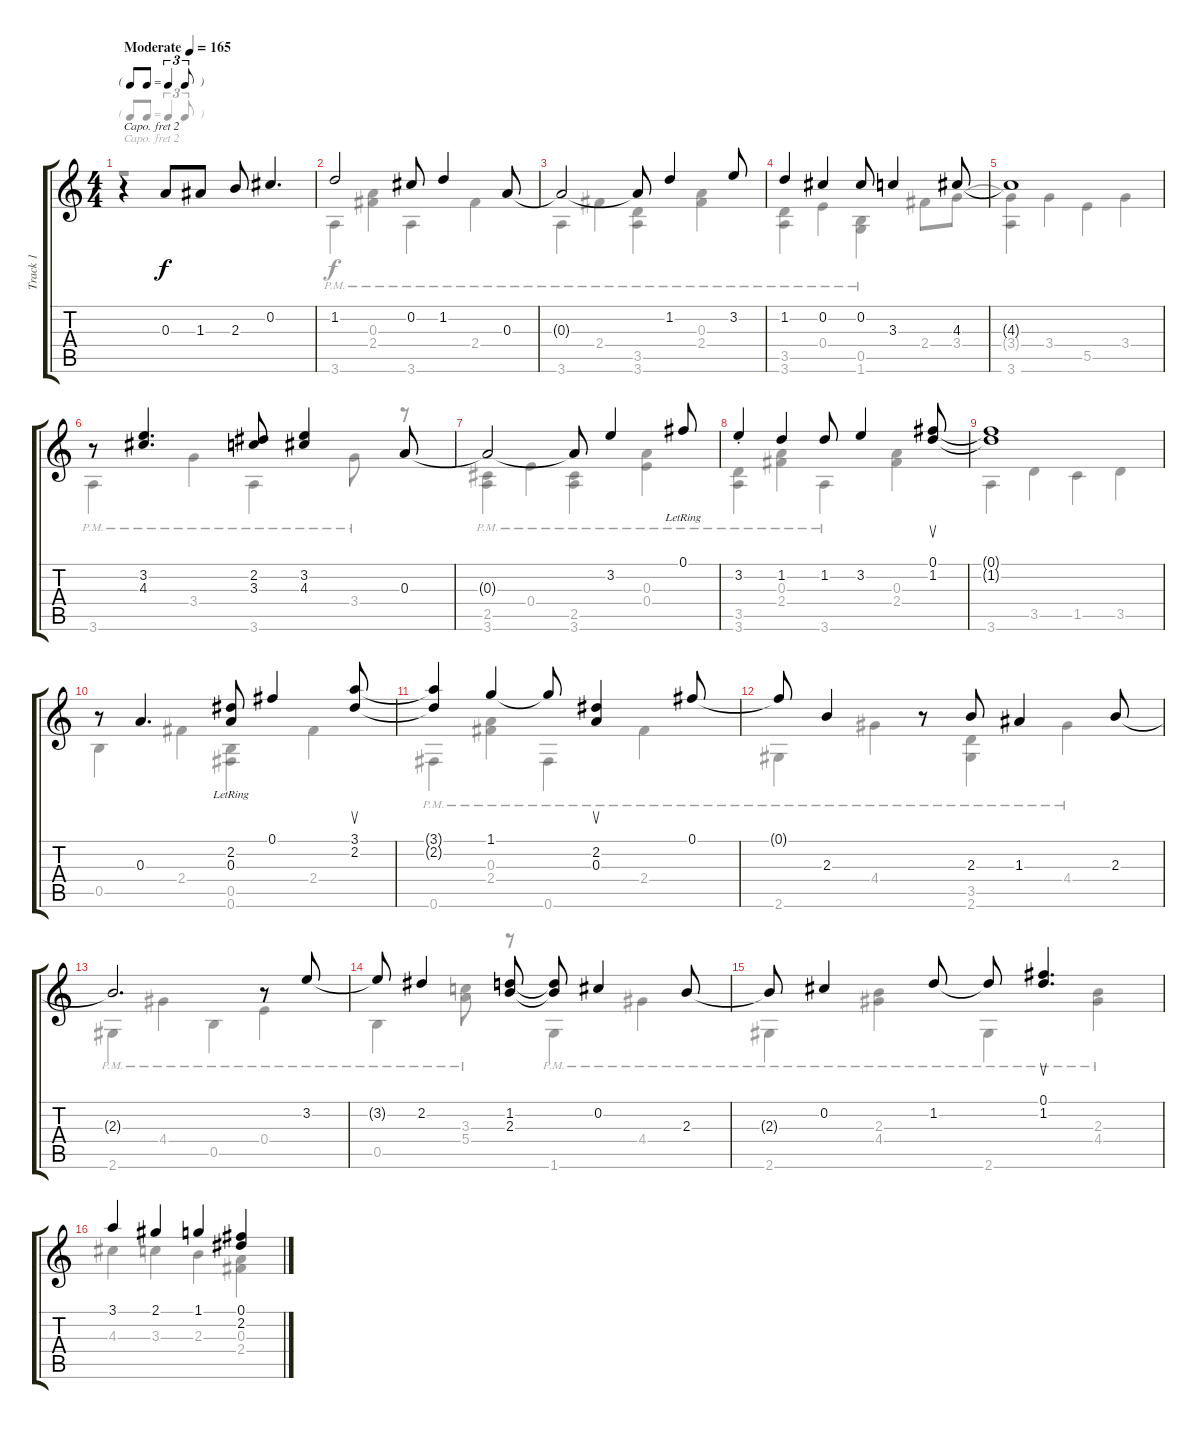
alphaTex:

\track ("Track 1" "Track 1") {instrument acousticguitarsteel}
\staff {score tabs}
\capo 2
\tuning (E4 B3 G3 D3 A2 E2) {hide}
\voice
\ts (4 4)
\tf triplet8th
\tempo (165 "Moderate")
\clef g2
\ks c
r.4{dy f instrument acousticguitarsteel} 0.3.8 1.3.8 2.3.8 0.2.4{d} |
1.2.2 0.2.8 1.2.4 0.3.8 |
0.3{t}.2 0.3{t}.8 1.2.4 3.2.8 |
1.2.4 0.2.4 0.2.8 3.3.4 4.3.8 |
4.3{t}.1 |
r.8 (3.2 4.3).4{d} (2.2 3.3).8 (3.2 4.3).4 0.3.8 |
0.3{t}.2 0.3{t}.8 3.2.4 0.1{lr}.8 |
3.2{st}.4 1.2.4 1.2.8 3.2.4 (0.1 1.2).8{su} |
(0.1{t} 1.2{t}).1 |
r.8 0.3.4{d} (2.2{lr} 0.3{lr}).8 0.1.4 (3.1 2.2).8{su} |
(3.1{t} 2.2{t}).4 1.1.4 1.1{t}.8 (2.2 0.3).4{su} 0.1.8 |
0.1{t}.8 2.3.4 r.8 2.3.8 1.3.4 2.3.8 |
2.3{t}.2{d} r.8 3.2.8 |
3.2{t}.8 2.2.4 (1.2 2.3).8 (1.2{t} 2.3{t}).8 0.2.4 2.3.8 |
2.3{t}.8 0.2.4 1.2.8 1.2{t}.8 (0.1 1.2).4{d su} |
3.1.4 2.1.4 1.1.4 (0.1 2.2).4
\voice
\clef g2
\ottava regular
\simile none
\ks c
r.1{dy f} |
3.6{pm}.4 (0.3{pm} 2.4{pm}).4 3.6{pm}.4 2.4{pm}.4 |
3.6{pm}.4 2.4{pm}.4 (3.5{pm} 3.6{pm}).4 (0.3{pm} 2.4{pm}).4 |
(3.5{pm} 3.6{pm}).4 0.4{pm}.4 (0.5{pm} 1.6{pm}).4 2.4.8 3.4.8 |
(3.4{t} 3.6).4 3.4.4 5.5.4 3.4.4 |
3.6{pm}.4 3.4{pm}.4 3.6{pm}.4 3.4{pm}.8 r.8 |
(2.5 3.6{pm}).4 0.4{pm}.4 (2.5{pm} 3.6{pm}).4 (0.3{pm} 0.4{pm}).4 |
(3.5{pm} 3.6{pm}).4 (0.3{pm} 2.4{pm}).4 3.6{pm}.4 (0.3 2.4).4 |
3.6.4 3.5.4 1.5.4 3.5.4 |
0.5.4 2.4.4 (0.5 0.6).4 2.4.4 |
0.6{pm}.4 (0.3{pm} 2.4{pm}).4 0.6{pm}.4 2.4{pm}.4 |
2.6{pm}.4 4.4{pm}.4 (3.5{pm} 2.6{pm}).4 4.4{pm}.4 |
2.6{pm}.4 4.4{pm}.4 0.5{pm}.4 0.4{pm}.4 |
0.5{pm}.4 (3.3{pm} 5.4{pm}).8 r.8 1.6{pm}.4 4.4{pm}.4 |
2.6{pm}.4 (2.3{pm} 4.4{pm}).4 2.6{pm}.4 (2.3{pm} 4.4{pm}).4 |
4.3.4 3.3.4 2.3.4 (0.3 2.4).4
